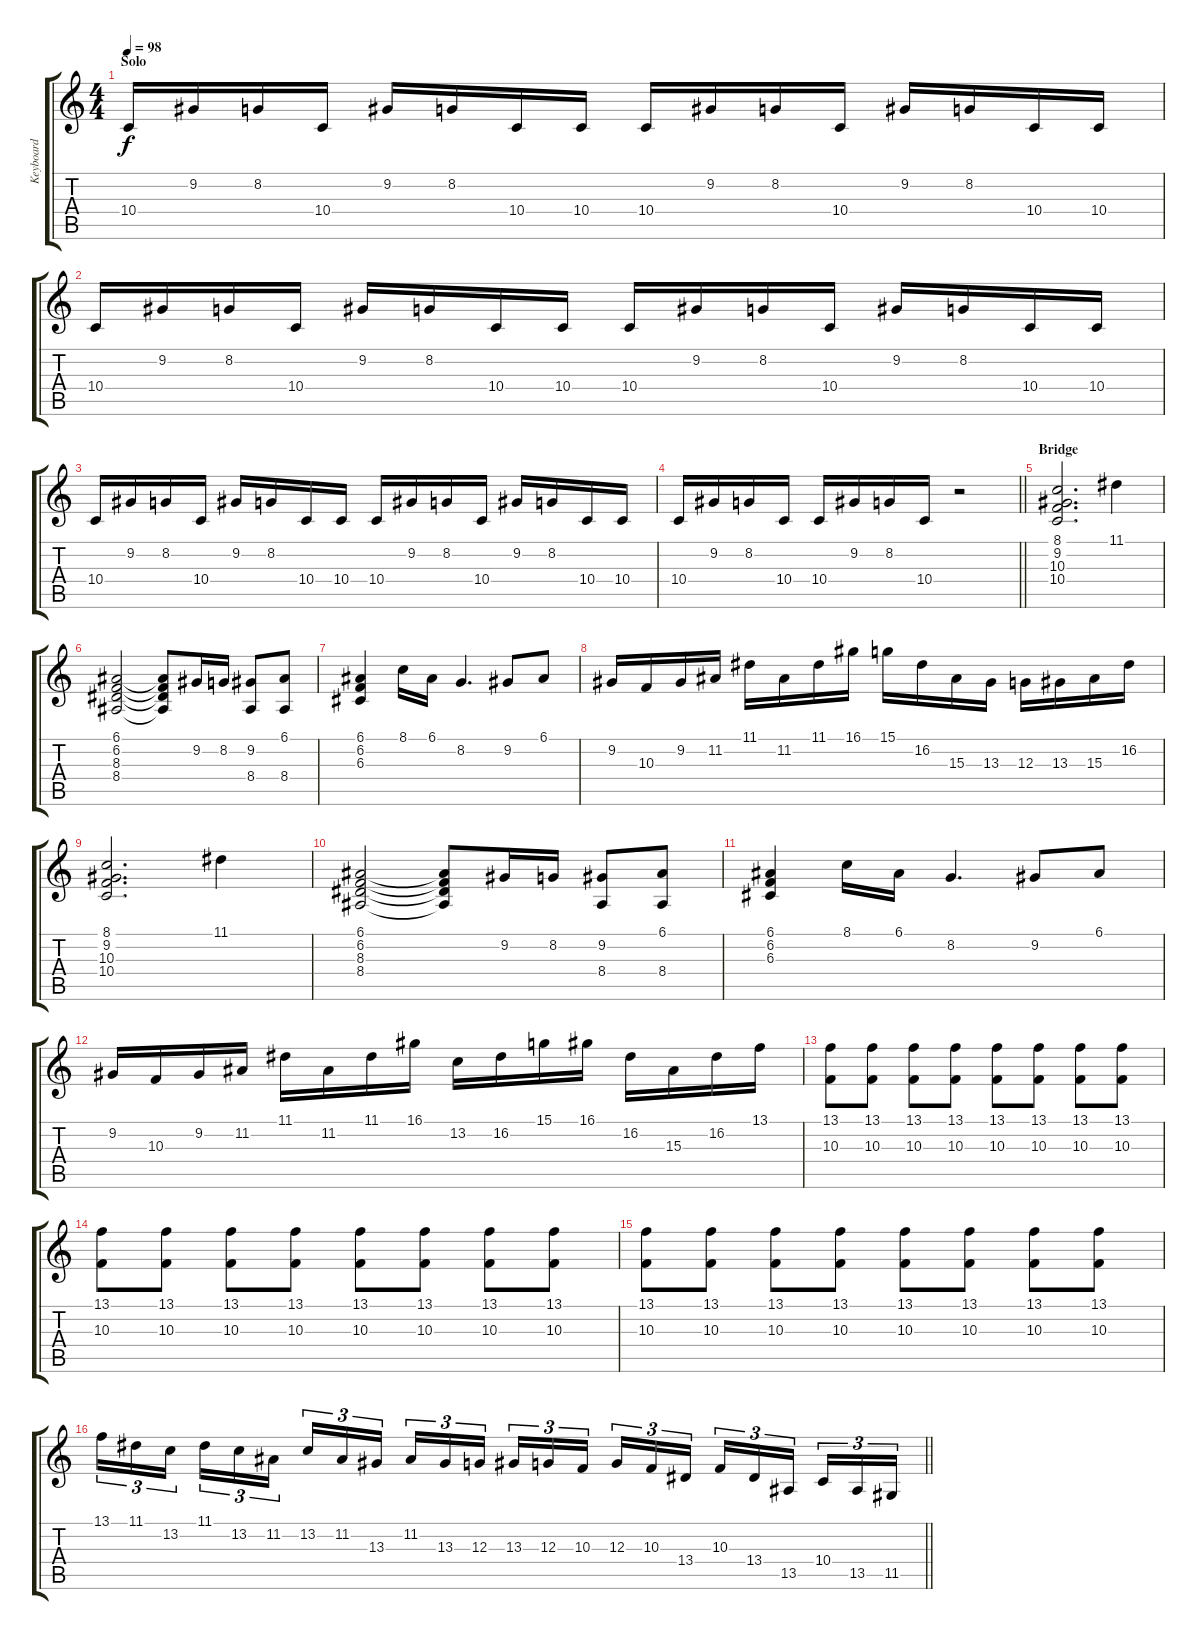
\track ("Keyboard" "Keyboard") {instrument acousticgrandpiano}
\staff {score tabs}
\tuning (E4 B3 G3 D3 A2 E2) {hide}
\ts (4 4)
\section ("" "Solo")
\tempo 98
\clef g2
\ks c
10.4.16{dy f} 9.2.16 8.2.16 10.4.16 9.2.16 8.2.16 10.4.16 10.4.16 10.4.16 9.2.16 8.2.16 10.4.16 9.2.16 8.2.16 10.4.16 10.4.16 |
10.4.16 9.2.16 8.2.16 10.4.16 9.2.16 8.2.16 10.4.16 10.4.16 10.4.16 9.2.16 8.2.16 10.4.16 9.2.16 8.2.16 10.4.16 10.4.16 |
10.4.16 9.2.16 8.2.16 10.4.16 9.2.16 8.2.16 10.4.16 10.4.16 10.4.16 9.2.16 8.2.16 10.4.16 9.2.16 8.2.16 10.4.16 10.4.16 |
\barLineRight lightlight
10.4.16 9.2.16 8.2.16 10.4.16 10.4.16 9.2.16 8.2.16 10.4.16 r.2 |
\section ("" "Bridge")
(8.1 9.2 10.3 10.4).2{d} 11.1.4 |
(6.1 6.2 8.3 8.4).2 (6.1{t} 6.2{t} 8.3{t} 8.4{t}).8 9.2.16 8.2.16 (9.2 8.4).8 (6.1 8.4).8 |
(6.1 6.2 6.3).4 8.1.16 6.1.16 8.2.4{d} 9.2.8 6.1.8 |
9.2.16 10.3.16 9.2.16 11.2.16 11.1.16 11.2.16 11.1.16 16.1.16 15.1.16 16.2.16 15.3.16 13.3.16 12.3.16 13.3.16 15.3.16 16.2.16 |
(8.1 9.2 10.3 10.4).2{d} 11.1.4 |
(6.1 6.2 8.3 8.4).2 (6.1{t} 6.2{t} 8.3{t} 8.4{t}).8 9.2.16 8.2.16 (9.2 8.4).8 (6.1 8.4).8 |
(6.1 6.2 6.3).4 8.1.16 6.1.16 8.2.4{d} 9.2.8 6.1.8 |
9.2.16 10.3.16 9.2.16 11.2.16 11.1.16 11.2.16 11.1.16 16.1.16 13.2.16 16.2.16 15.1.16 16.1.16 16.2.16 15.3.16 16.2.16 13.1.16 |
(13.1 10.3).8 (13.1 10.3).8 (13.1 10.3).8 (13.1 10.3).8 (13.1 10.3).8 (13.1 10.3).8 (13.1 10.3).8 (13.1 10.3).8 |
(13.1 10.3).8 (13.1 10.3).8 (13.1 10.3).8 (13.1 10.3).8 (13.1 10.3).8 (13.1 10.3).8 (13.1 10.3).8 (13.1 10.3).8 |
(13.1 10.3).8 (13.1 10.3).8 (13.1 10.3).8 (13.1 10.3).8 (13.1 10.3).8 (13.1 10.3).8 (13.1 10.3).8 (13.1 10.3).8 |
\barLineRight lightlight
13.1.16{tu (3 2)} 11.1.16{tu (3 2)} 13.2.16{tu (3 2) beam splitsecondary} 11.1.16{tu (3 2)} 13.2.16{tu (3 2)} 11.2.16{tu (3 2)} 13.2.16{tu (3 2)} 11.2.16{tu (3 2)} 13.3.16{tu (3 2) beam splitsecondary} 11.2.16{tu (3 2)} 13.3.16{tu (3 2)} 12.3.16{tu (3 2)} 13.3.16{tu (3 2)} 12.3.16{tu (3 2)} 10.3.16{tu (3 2) beam splitsecondary} 12.3.16{tu (3 2)} 10.3.16{tu (3 2)} 13.4.16{tu (3 2)} 10.3.16{tu (3 2)} 13.4.16{tu (3 2)} 13.5.16{tu (3 2) beam splitsecondary} 10.4.16{tu (3 2)} 13.5.16{tu (3 2)} 11.5.16{tu (3 2)}
